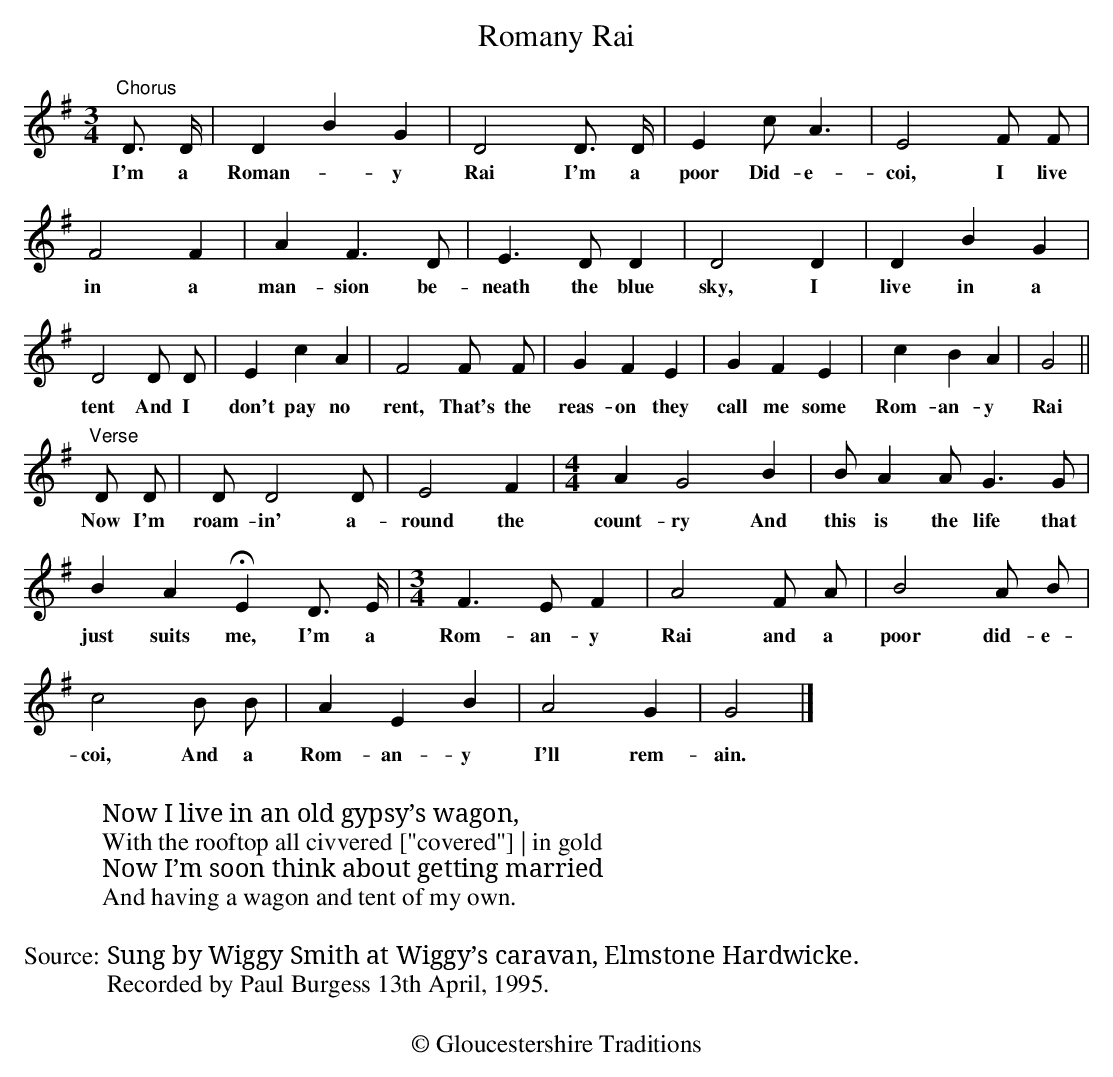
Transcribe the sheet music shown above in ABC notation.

X:1
T: Romany Rai
M: 3/4
L: 1/8
K: G
"Chorus"
D> D | D2 B2 G2 | D4 D> D | E2 c  A3 | E4 F F |
w:I'm a Roman-*y Rai I'm a poor Did-e-coi, I live
F4 F2 | A2 F3 D | E3 D D2 | D4 D2 | D2 B2 G2 |
w:in a man- sion be- neath the blue sky, I live in a
D4 D D | E2 c2 A2 | F4 F F | G2 F2 E2 | G2 F2 E2 | c2 B2 A2 | G4 ||
w:tent And I don't pay no rent, That's the reas-on they call me some Rom-an-y Rai
"Verse"
D D | D D4 D | E4 F2 |\
w:Now I'm roam-in' a-round the
M:4/4
A2 G4 B2 | B A2 A G3 G |
w:count-ry And this is the life  that
B2 A2 !fermata!E2 D> E |\
w:just suits me, I'm a
M:3/4
F3 E F2 | A4 F A | B4 A B |
w:Rom-an-y Rai and a poor did-e-
c4 B B |   A2 E2 B2 | A4 G2 | G4 |]
w:coi, And a Rom-an-y I'll rem-ain.
W:
W:Now I live in an old gypsy’s wagon,
W:With the rooftop all civvered ["covered"] | in gold
W:Now I’m soon think about getting married
W:And having a wagon and tent of my own.
W:
